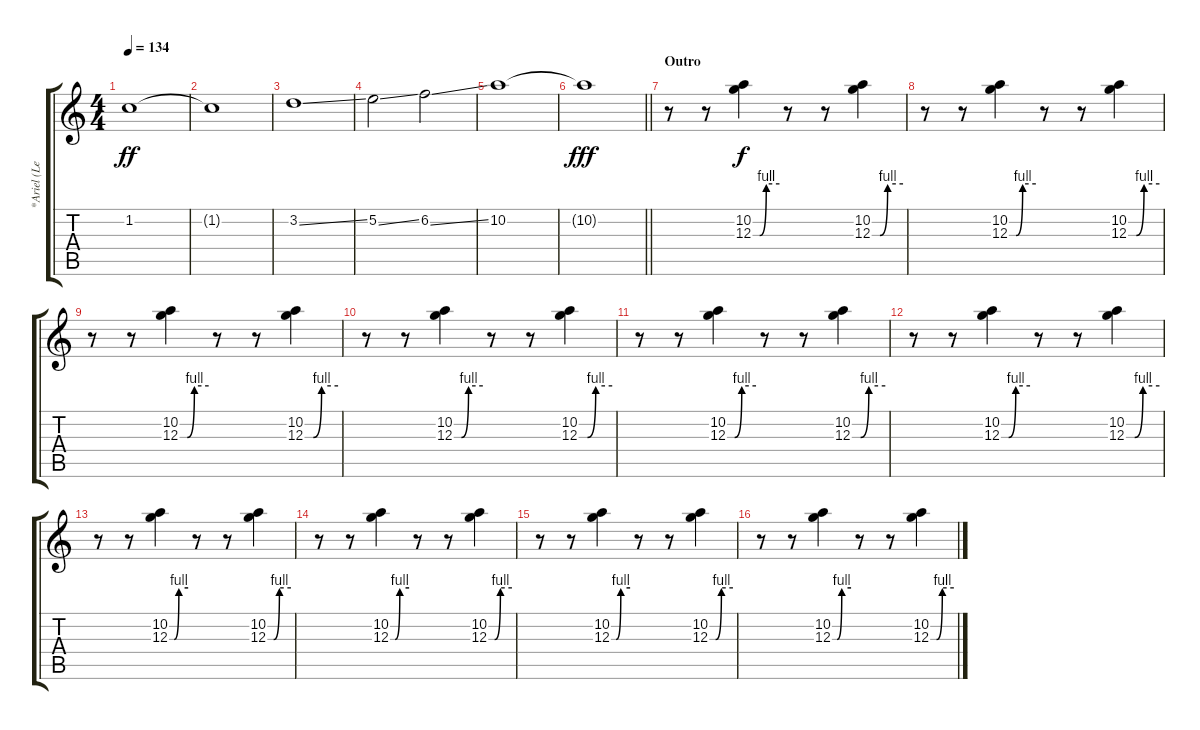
\track ("*Ariel (Lead Guitar 2)" "*Ariel (Le") {instrument overdrivenguitar}
\staff {score tabs}
\tuning (E4 B3 G3 D3 A2 E2) {hide}
\ts (4 4)
\tempo 134
\clef g2
\ks c
1.2.1{dy ff} |
1.2{t}.1 |
3.2{ss}.1 |
5.2{ss}.2 6.2{ss}.2 |
10.2.1 |
\barLineRight lightlight
10.2{t}.1{dy fff} |
\section ("" "Outro")
r.8{volume 14 balance 0 instrument overdrivenguitar} r.8 (10.2 12.3{be (custom 0 0 10 0 15 0 30 4 60 4)}).4{dy f} r.8 r.8 (10.2 12.3{be (custom 0 0 15 0 30 4 60 4)}).4 |
r.8 r.8 (10.2 12.3{be (custom 0 0 15 0 30 4 60 4)}).4 r.8 r.8 (10.2 12.3{be (custom 0 0 15 0 30 4 60 4)}).4 |
r.8 r.8 (10.2 12.3{be (custom 0 0 15 0 30 4 60 4)}).4 r.8 r.8 (10.2 12.3{be (custom 0 0 15 0 30 4 60 4)}).4 |
r.8 r.8 (10.2 12.3{be (custom 0 0 15 0 30 4 60 4)}).4 r.8 r.8 (10.2 12.3{be (custom 0 0 15 0 30 4 60 4)}).4 |
r.8 r.8 (10.2 12.3{be (custom 0 0 10 0 15 0 30 4 60 4)}).4 r.8 r.8 (10.2 12.3{be (custom 0 0 15 0 30 4 60 4)}).4 |
r.8 r.8 (10.2 12.3{be (custom 0 0 15 0 30 4 60 4)}).4 r.8 r.8 (10.2 12.3{be (custom 0 0 15 0 30 4 60 4)}).4 |
r.8 r.8 (10.2 12.3{be (custom 0 0 15 0 30 4 60 4)}).4 r.8 r.8 (10.2 12.3{be (custom 0 0 15 0 30 4 60 4)}).4 |
r.8 r.8 (10.2 12.3{be (custom 0 0 15 0 30 4 60 4)}).4 r.8 r.8 (10.2 12.3{be (custom 0 0 15 0 30 4 60 4)}).4 |
r.8 r.8 (10.2 12.3{be (custom 0 0 10 0 15 0 30 4 60 4)}).4 r.8 r.8 (10.2 12.3{be (custom 0 0 15 0 30 4 60 4)}).4 |
r.8 r.8 (10.2 12.3{be (custom 0 0 15 0 30 4 60 4)}).4 r.8 r.8 (10.2 12.3{be (custom 0 0 15 0 30 4 60 4)}).4
